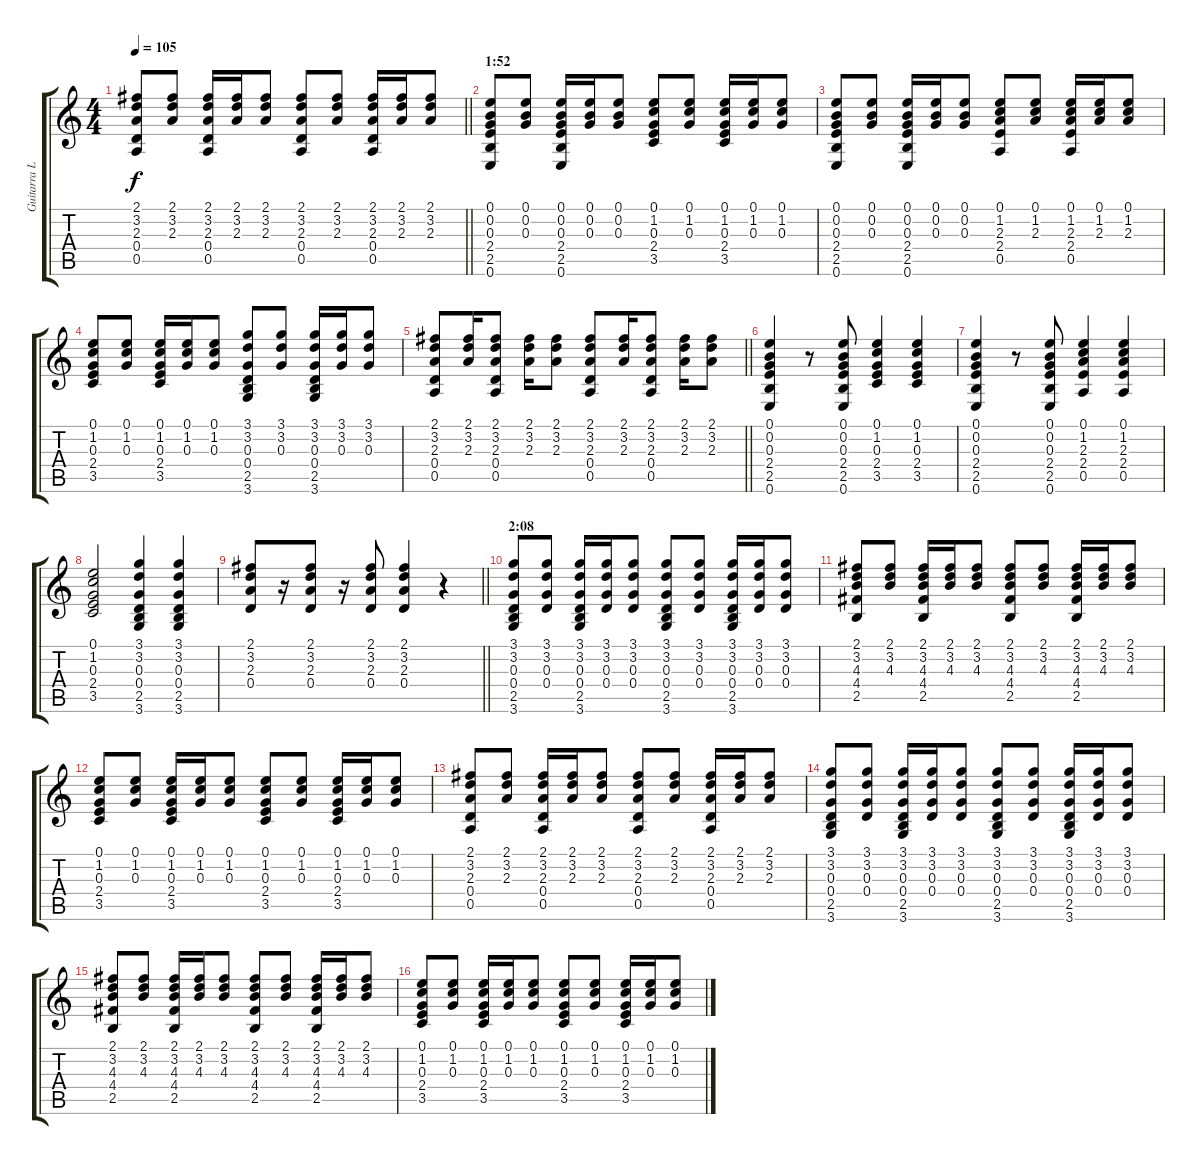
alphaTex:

\track ("Guitarra Límpia" "Guitarra L") {instrument acousticguitarnylon}
\staff {score tabs}
\tuning (E4 B3 G3 D3 A2 E2) {hide}
\ts (4 4)
\tempo 105
\clef g2
\barLineRight lightlight
\ks c
(2.1 3.2 2.3 0.4 0.5).8{dy f} (2.1 3.2 2.3).8 (2.1 3.2 2.3 0.4 0.5).16 (2.1 3.2 2.3).16 (2.1 3.2 2.3).8 (2.1 3.2 2.3 0.4 0.5).8 (2.1 3.2 2.3).8 (2.1 3.2 2.3 0.4 0.5).16 (2.1 3.2 2.3).16 (2.1 3.2 2.3).8 |
\section ("" "1:52")
(0.1 0.2 0.3 2.4 2.5 0.6).8 (0.1 0.2 0.3).8 (0.1 0.2 0.3 2.4 2.5 0.6).16 (0.1 0.2 0.3).16 (0.1 0.2 0.3).8 (0.1 1.2 0.3 2.4 3.5).8 (0.1 1.2 0.3).8 (0.1 1.2 0.3 2.4 3.5).16 (0.1 1.2 0.3).16 (0.1 1.2 0.3).8 |
(0.1 0.2 0.3 2.4 2.5 0.6).8 (0.1 0.2 0.3).8 (0.1 0.2 0.3 2.4 2.5 0.6).16 (0.1 0.2 0.3).16 (0.1 0.2 0.3).8 (0.1 1.2 2.3 2.4 0.5).8 (0.1 1.2 2.3).8 (0.1 1.2 2.3 2.4 0.5).16 (0.1 1.2 2.3).16 (0.1 1.2 2.3).8 |
(0.1 1.2 0.3 2.4 3.5).8 (0.1 1.2 0.3).8 (0.1 1.2 0.3 2.4 3.5).16 (0.1 1.2 0.3).16 (0.1 1.2 0.3).8 (3.1 3.2 0.3 0.4 2.5 3.6).8 (3.1 3.2 0.3).8 (3.1 3.2 0.3 0.4 2.5 3.6).16 (3.1 3.2 0.3).16 (3.1 3.2 0.3).8 |
\barLineRight lightlight
(2.1 3.2 2.3 0.4 0.5).8 (2.1 3.2 2.3).16 (2.1 3.2 2.3 0.4 0.5).8 (2.1 3.2 2.3).16 (2.1 3.2 2.3).8 (2.1 3.2 2.3 0.4 0.5).8 (2.1 3.2 2.3).16 (2.1 3.2 2.3 0.4 0.5).8 (2.1 3.2 2.3).16 (2.1 3.2 2.3).8 |
(0.1 0.2 0.3 2.4 2.5 0.6).4 r.8 (0.1 0.2 0.3 2.4 2.5 0.6).8 (0.1 1.2 0.3 2.4 3.5).4 (0.1 1.2 0.3 2.4 3.5).4 |
(0.1 0.2 0.3 2.4 2.5 0.6).4 r.8 (0.1 0.2 0.3 2.4 2.5 0.6).8 (0.1 1.2 2.3 2.4 0.5).4 (0.1 1.2 2.3 2.4 0.5).4 |
(0.1 1.2 0.3 2.4 3.5).2 (3.1 3.2 0.3 0.4 2.5 3.6).4 (3.1 3.2 0.3 0.4 2.5 3.6).4 |
\barLineRight lightlight
(2.1 3.2 2.3 0.4).8 r.16 (2.1 3.2 2.3 0.4).8 r.16 (2.1 3.2 2.3 0.4).8 (2.1 3.2 2.3 0.4).4 r.4 |
\section ("" "2:08")
(3.1 3.2 0.3 0.4 2.5 3.6).8 (3.1 3.2 0.3 0.4).8 (3.1 3.2 0.3 0.4 2.5 3.6).16 (3.1 3.2 0.3 0.4).16 (3.1 3.2 0.3 0.4).8 (3.1 3.2 0.3 0.4 2.5 3.6).8 (3.1 3.2 0.3 0.4).8 (3.1 3.2 0.3 0.4 2.5 3.6).16 (3.1 3.2 0.3 0.4).16 (3.1 3.2 0.3 0.4).8 |
(2.1 3.2 4.3 4.4 2.5).8 (2.1 3.2 4.3).8 (2.1 3.2 4.3 4.4 2.5).16 (2.1 3.2 4.3).16 (2.1 3.2 4.3).8 (2.1 3.2 4.3 4.4 2.5).8 (2.1 3.2 4.3).8 (2.1 3.2 4.3 4.4 2.5).16 (2.1 3.2 4.3).16 (2.1 3.2 4.3).8 |
(0.1 1.2 0.3 2.4 3.5).8 (0.1 1.2 0.3).8 (0.1 1.2 0.3 2.4 3.5).16 (0.1 1.2 0.3).16 (0.1 1.2 0.3).8 (0.1 1.2 0.3 2.4 3.5).8 (0.1 1.2 0.3).8 (0.1 1.2 0.3 2.4 3.5).16 (0.1 1.2 0.3).16 (0.1 1.2 0.3).8 |
(2.1 3.2 2.3 0.4 0.5).8 (2.1 3.2 2.3).8 (2.1 3.2 2.3 0.4 0.5).16 (2.1 3.2 2.3).16 (2.1 3.2 2.3).8 (2.1 3.2 2.3 0.4 0.5).8 (2.1 3.2 2.3).8 (2.1 3.2 2.3 0.4 0.5).16 (2.1 3.2 2.3).16 (2.1 3.2 2.3).8 |
(3.1 3.2 0.3 0.4 2.5 3.6).8 (3.1 3.2 0.3 0.4).8 (3.1 3.2 0.3 0.4 2.5 3.6).16 (3.1 3.2 0.3 0.4).16 (3.1 3.2 0.3 0.4).8 (3.1 3.2 0.3 0.4 2.5 3.6).8 (3.1 3.2 0.3 0.4).8 (3.1 3.2 0.3 0.4 2.5 3.6).16 (3.1 3.2 0.3 0.4).16 (3.1 3.2 0.3 0.4).8 |
(2.1 3.2 4.3 4.4 2.5).8 (2.1 3.2 4.3).8 (2.1 3.2 4.3 4.4 2.5).16 (2.1 3.2 4.3).16 (2.1 3.2 4.3).8 (2.1 3.2 4.3 4.4 2.5).8 (2.1 3.2 4.3).8 (2.1 3.2 4.3 4.4 2.5).16 (2.1 3.2 4.3).16 (2.1 3.2 4.3).8 |
(0.1 1.2 0.3 2.4 3.5).8 (0.1 1.2 0.3).8 (0.1 1.2 0.3 2.4 3.5).16 (0.1 1.2 0.3).16 (0.1 1.2 0.3).8 (0.1 1.2 0.3 2.4 3.5).8 (0.1 1.2 0.3).8 (0.1 1.2 0.3 2.4 3.5).16 (0.1 1.2 0.3).16 (0.1 1.2 0.3).8
